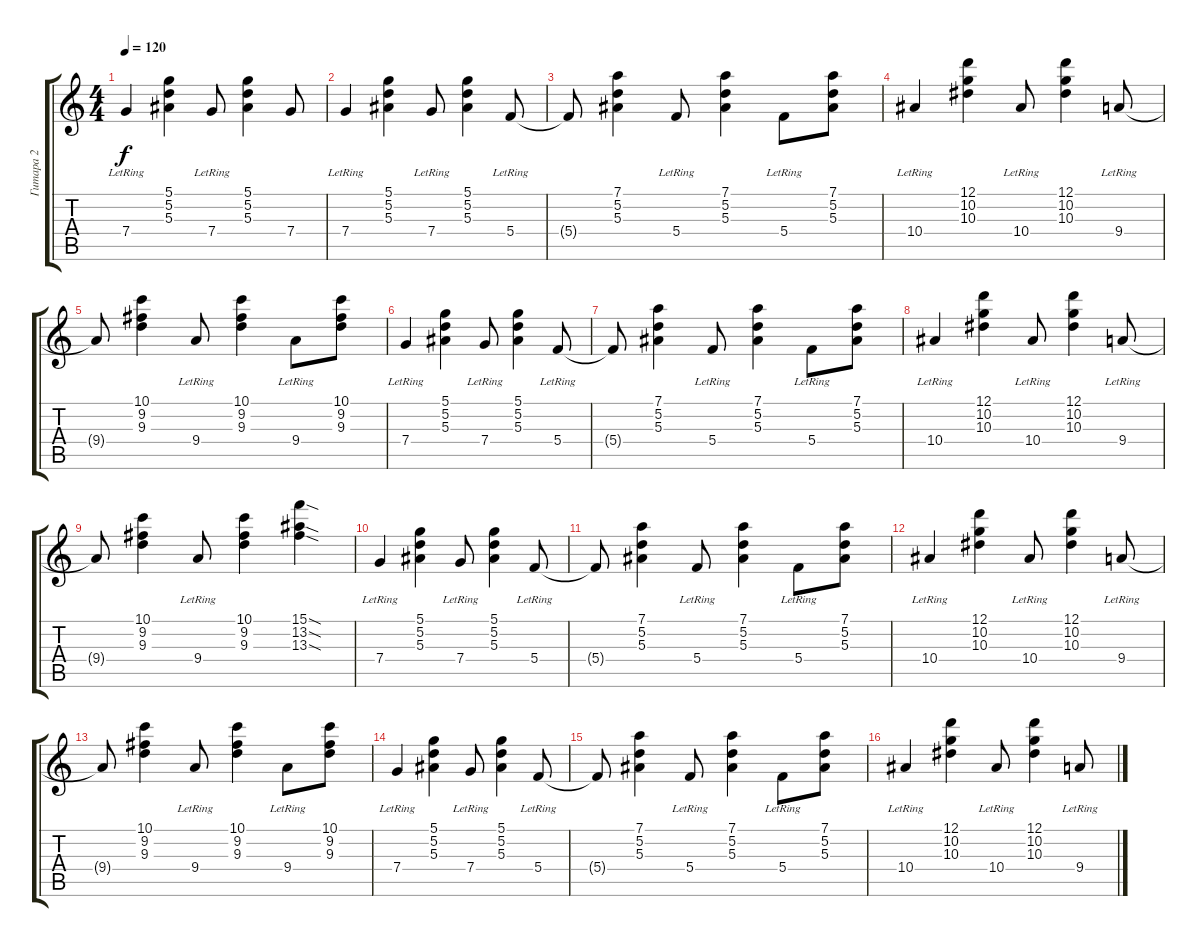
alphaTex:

\track ("Гитара 2" "Гитара 2") {instrument overdrivenguitar}
\staff {score tabs}
\tuning (D4 A3 F3 C3 G2 D2) {hide}
\ts (4 4)
\tempo 120
\clef g2
\ks c
7.4{lr}.4{dy f} (5.1 5.2 5.3).4 7.4{lr}.8 (5.1 5.2 5.3).4 7.4.8 |
7.4{lr}.4 (5.1 5.2 5.3).4 7.4{lr}.8 (5.1 5.2 5.3).4 5.4{lr}.8 |
5.4{t}.8 (7.1 5.2 5.3).4 5.4{lr}.8 (7.1 5.2 5.3).4 5.4{lr}.8 (7.1 5.2 5.3).8 |
10.4{lr}.4 (12.1 10.2 10.3).4 10.4{lr}.8 (12.1 10.2 10.3).4 9.4{lr}.8 |
9.4{t}.8 (10.1 9.2 9.3).4 9.4{lr}.8 (10.1 9.2 9.3).4 9.4{lr}.8 (10.1 9.2 9.3).8 |
7.4{lr}.4 (5.1 5.2 5.3).4 7.4{lr}.8 (5.1 5.2 5.3).4 5.4{lr}.8 |
5.4{t}.8 (7.1 5.2 5.3).4 5.4{lr}.8 (7.1 5.2 5.3).4 5.4{lr}.8 (7.1 5.2 5.3).8 |
10.4{lr}.4 (12.1 10.2 10.3).4 10.4{lr}.8 (12.1 10.2 10.3).4 9.4{lr}.8 |
9.4{t}.8 (10.1 9.2 9.3).4 9.4{lr}.8 (10.1 9.2 9.3).4 (15.1{sod} 13.2{sod} 13.3{sod}).4 |
7.4{lr}.4 (5.1 5.2 5.3).4 7.4{lr}.8 (5.1 5.2 5.3).4 5.4{lr}.8 |
5.4{t}.8 (7.1 5.2 5.3).4 5.4{lr}.8 (7.1 5.2 5.3).4 5.4{lr}.8 (7.1 5.2 5.3).8 |
10.4{lr}.4 (12.1 10.2 10.3).4 10.4{lr}.8 (12.1 10.2 10.3).4 9.4{lr}.8 |
9.4{t}.8 (10.1 9.2 9.3).4 9.4{lr}.8 (10.1 9.2 9.3).4 9.4{lr}.8 (10.1 9.2 9.3).8 |
7.4{lr}.4 (5.1 5.2 5.3).4 7.4{lr}.8 (5.1 5.2 5.3).4 5.4{lr}.8 |
5.4{t}.8 (7.1 5.2 5.3).4 5.4{lr}.8 (7.1 5.2 5.3).4 5.4{lr}.8 (7.1 5.2 5.3).8 |
10.4{lr}.4 (12.1 10.2 10.3).4 10.4{lr}.8 (12.1 10.2 10.3).4 9.4{lr}.8
